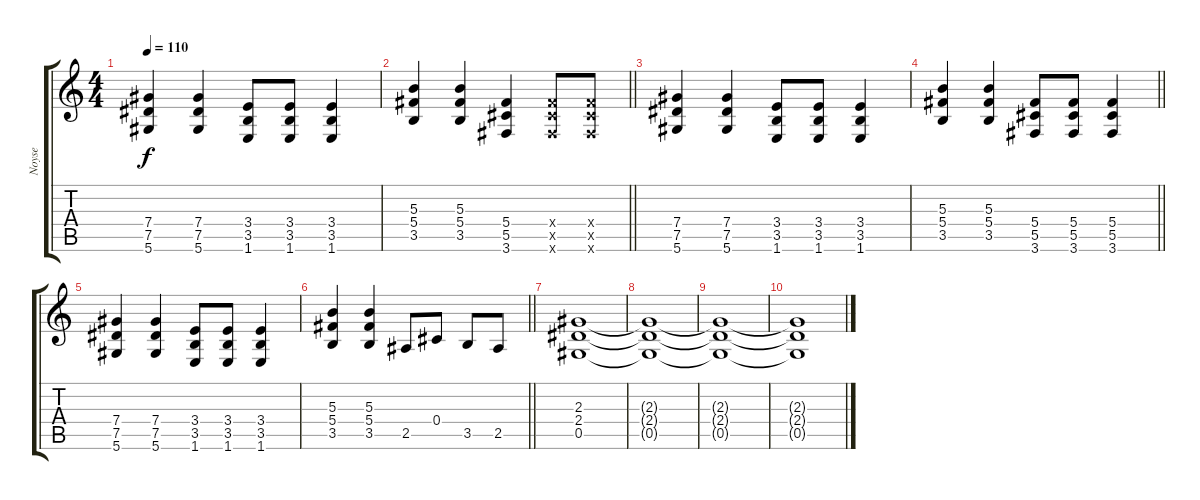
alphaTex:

\track ("Noyse" "Noyse") {instrument electricguitarclean}
\staff {score tabs}
\tuning (Eb4 Bb3 Gb3 Db3 Ab2 Eb2) {hide}
\ts (4 4)
\tempo 110
\clef g2
\ks c
(7.4 7.5 5.6).4{dy f} (7.4 7.5 5.6).4 (3.4 3.5 1.6).8 (3.4 3.5 1.6).8 (3.4 3.5 1.6).4 |
\barLineRight lightlight
(5.3 5.4 3.5).4 (5.3 5.4 3.5).4 (5.4 5.5 3.6).4 (5.4{x} 5.5{x} 3.6{x}).8 (5.4{x} 5.5{x} 3.6{x}).8 |
(7.4 7.5 5.6).4 (7.4 7.5 5.6).4 (3.4 3.5 1.6).8 (3.4 3.5 1.6).8 (3.4 3.5 1.6).4 |
\barLineRight lightlight
(5.3 5.4 3.5).4 (5.3 5.4 3.5).4 (5.4 5.5 3.6).8 (5.4 5.5 3.6).8 (5.4 5.5 3.6).4 |
(7.4 7.5 5.6).4 (7.4 7.5 5.6).4 (3.4 3.5 1.6).8 (3.4 3.5 1.6).8 (3.4 3.5 1.6).4 |
\barLineRight lightlight
(5.3 5.4 3.5).4 (5.3 5.4 3.5).4 2.5.8 0.4.8 3.5.8 2.5.8 |
(2.3 2.4 0.5).1 |
(2.3{t} 2.4{t} 0.5{t}).1 |
(2.3{t} 2.4{t} 0.5{t}).1 |
(2.3{t} 2.4{t} 0.5{t}).1
